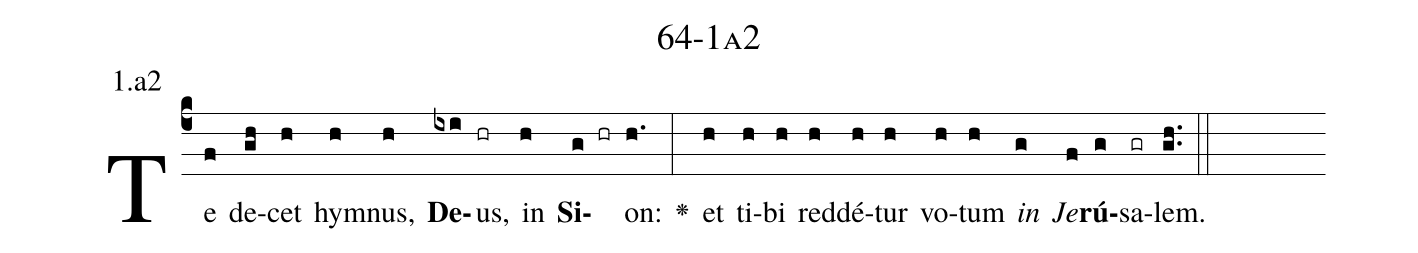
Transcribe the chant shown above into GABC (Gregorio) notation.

name: 64-1a2;
annotation: 1.a2;
%%
(c4)Te(f) de(gh)cet(h) hym(h)nus,(h) <b>De</b>(ixi)us,(hr) in(h) <b>Si</b>(g hr)on:(h.) <v>\greheightstar</v>(:) et(h) ti(h)bi(h) red(h)dé(h)tur(h) vo(h)tum(h) <i>in</i>(g) <i>Je</i>(f)<b>rú</b>(g)sa(gr)lem.(gh..) (::)


%E(h) u(h) o(g) u(f) a(g) e.(gh..) (::)
